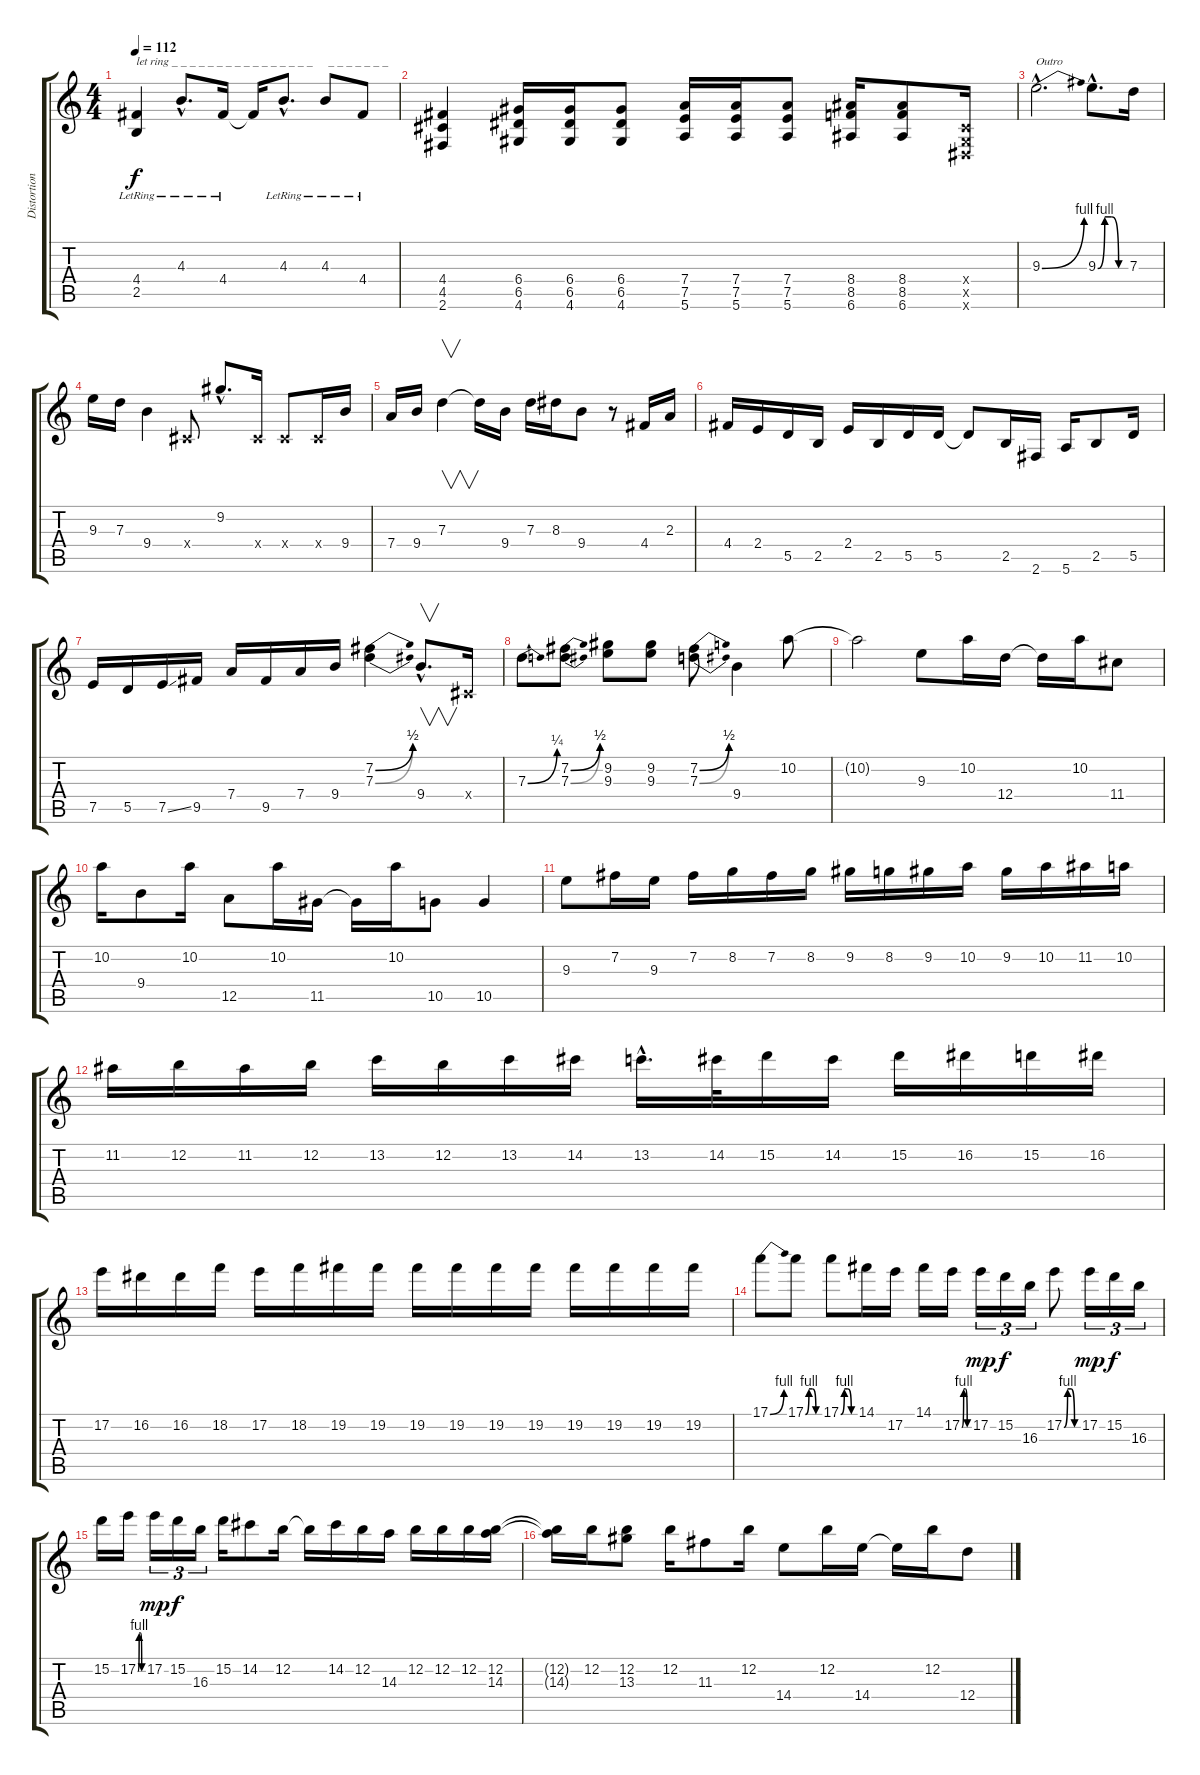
\track ("Distortion Guitar" "Distortion") {instrument overdrivenguitar}
\staff {score tabs}
\tuning (E4 B3 G3 D3 A2 E2) {hide}
\ts (4 4)
\tempo 112
\clef g2
\ks c
(4.4{lr} 2.5{lr}).4{txt "let ring _ _ _ _ _ _ _ _ _ _ _ _ _ _ _ _" dy f} 4.3{hac lr}.8{d} 4.4{lr}.16 4.4{t}.16 4.3{hac lr}.8{d} 4.3{lr}.8{txt " _ _ _ _ _ _ _"} 4.4{lr}.8 |
(4.4 4.5 2.6).4 (6.4 6.5 4.6).16 (6.4 6.5 4.6).16 (6.4 6.5 4.6).8 (7.4 7.5 5.6).16 (7.4 7.5 5.6).16 (7.4 7.5 5.6).8 (8.4 8.5 6.6).16 (8.4 8.5 6.6).8 (-1.4{x} -1.5{x} -1.6{x}).16 |
9.3{be (bend 0 0 60 4) hac}.2{d txt "Outro"} 9.3{be (custom 0 0 15 4 30 4 45 0 60 0) hac}.8{d} 7.3.16 |
9.3.16 7.3.16 9.4.4 -1.4{x}.8 9.2{hac}.8{d} -1.4{x}.16 -1.4{x}.8 -1.4{x}.16 9.4.16 |
7.4.16 9.4.16 7.3.4{v} 7.3{t}.16 9.4.16 7.3.16 8.3.16 9.4.8 r.8 4.4.16 2.3.16 |
4.4.16 2.4.16 5.5.16 2.5.16 2.4.16 2.5.16 5.5.16 5.5.16 5.5{t}.8 2.5.16 2.6.16 5.6.16 2.5.8 5.5.16 |
7.5.16 5.5.16 7.5{ss}.16 9.5.16 7.4.16 9.5.16 7.4.16 9.4.16 (7.2{be (bend 0 0 60 2)} 7.3{be (bend 0 0 60 2)}).4 9.4{hac}.8{v d} -1.4{x}.16 |
7.3{be (bend 0 0 60 1)}.8 (7.2{be (bend 0 0 60 2)} 7.3{be (bend 0 0 60 2)}).8 (9.2 9.3).8 (9.2 9.3).8 (7.2{be (bend 0 0 60 2)} 7.3{be (bend 0 0 60 2)}).8 9.4.4 10.2.8 |
10.2{t}.2 9.3.8 10.2.16 12.4.16 12.4{t}.16 10.2.16 11.4.8 |
10.2.16 9.4.8 10.2.16 12.5.8 10.2.16 11.5.16 11.5{t}.16 10.2.16 10.5.8 10.5.4 |
9.3.8 7.2.16 9.3.16 7.2.16 8.2.16 7.2.16 8.2.16 9.2.16 8.2.16 9.2.16 10.2.16 9.2.16 10.2.16 11.2.16 10.2.16 |
11.2.16 12.2.16 11.2.16 12.2.16 13.2.16 12.2.16 13.2.16 14.2.16 13.2{hac}.16{d} 14.2.32 15.2.16 14.2.16 15.2.16 16.2.16 15.2.16 16.2.16 |
17.2.16 16.2.16 16.2.16 18.2.16 17.2.16 18.2.16 19.2.16 19.2.16 19.2.16 19.2.16 19.2.16 19.2.16 19.2.16 19.2.16 19.2.16 19.2.16 |
17.1{be (bend 0 0 60 4)}.8 17.1{be (custom 0 0 15 4 30 4 45 0 60 0)}.8 17.1{be (custom 0 0 15 4 30 4 45 0 60 0)}.8 14.1.16 17.2.16 14.1.16 17.2{be (custom 0 0 15 4 30 4 45 0 60 0)}.16 17.2.16{tu (3 2) dy mp} 15.2.16{tu (3 2) dy f} 16.3.16{tu (3 2)} 17.2{be (custom 0 0 15 4 30 4 45 0 60 0)}.8 17.2.16{tu (3 2) dy mp} 15.2.16{tu (3 2) dy f} 16.3.16{tu (3 2)} |
15.2.16 17.2{be (custom 0 0 15 4 30 4 45 0 60 0)}.16 17.2.16{tu (3 2) dy mp} 15.2.16{tu (3 2) dy f} 16.3.16{tu (3 2)} 15.2.16 14.2.8 12.2.16 12.2{t}.16 14.2.16 12.2.16 14.3.16 12.2.16 12.2.16 12.2.16 (12.2 14.3).16 |
(12.2{t} 14.3{t}).16 12.2.16 (12.2 13.3).8 12.2.16 11.3.8 12.2.16 14.4.8 12.2.16 14.4.16 14.4{t}.16 12.2.16 12.4.8
